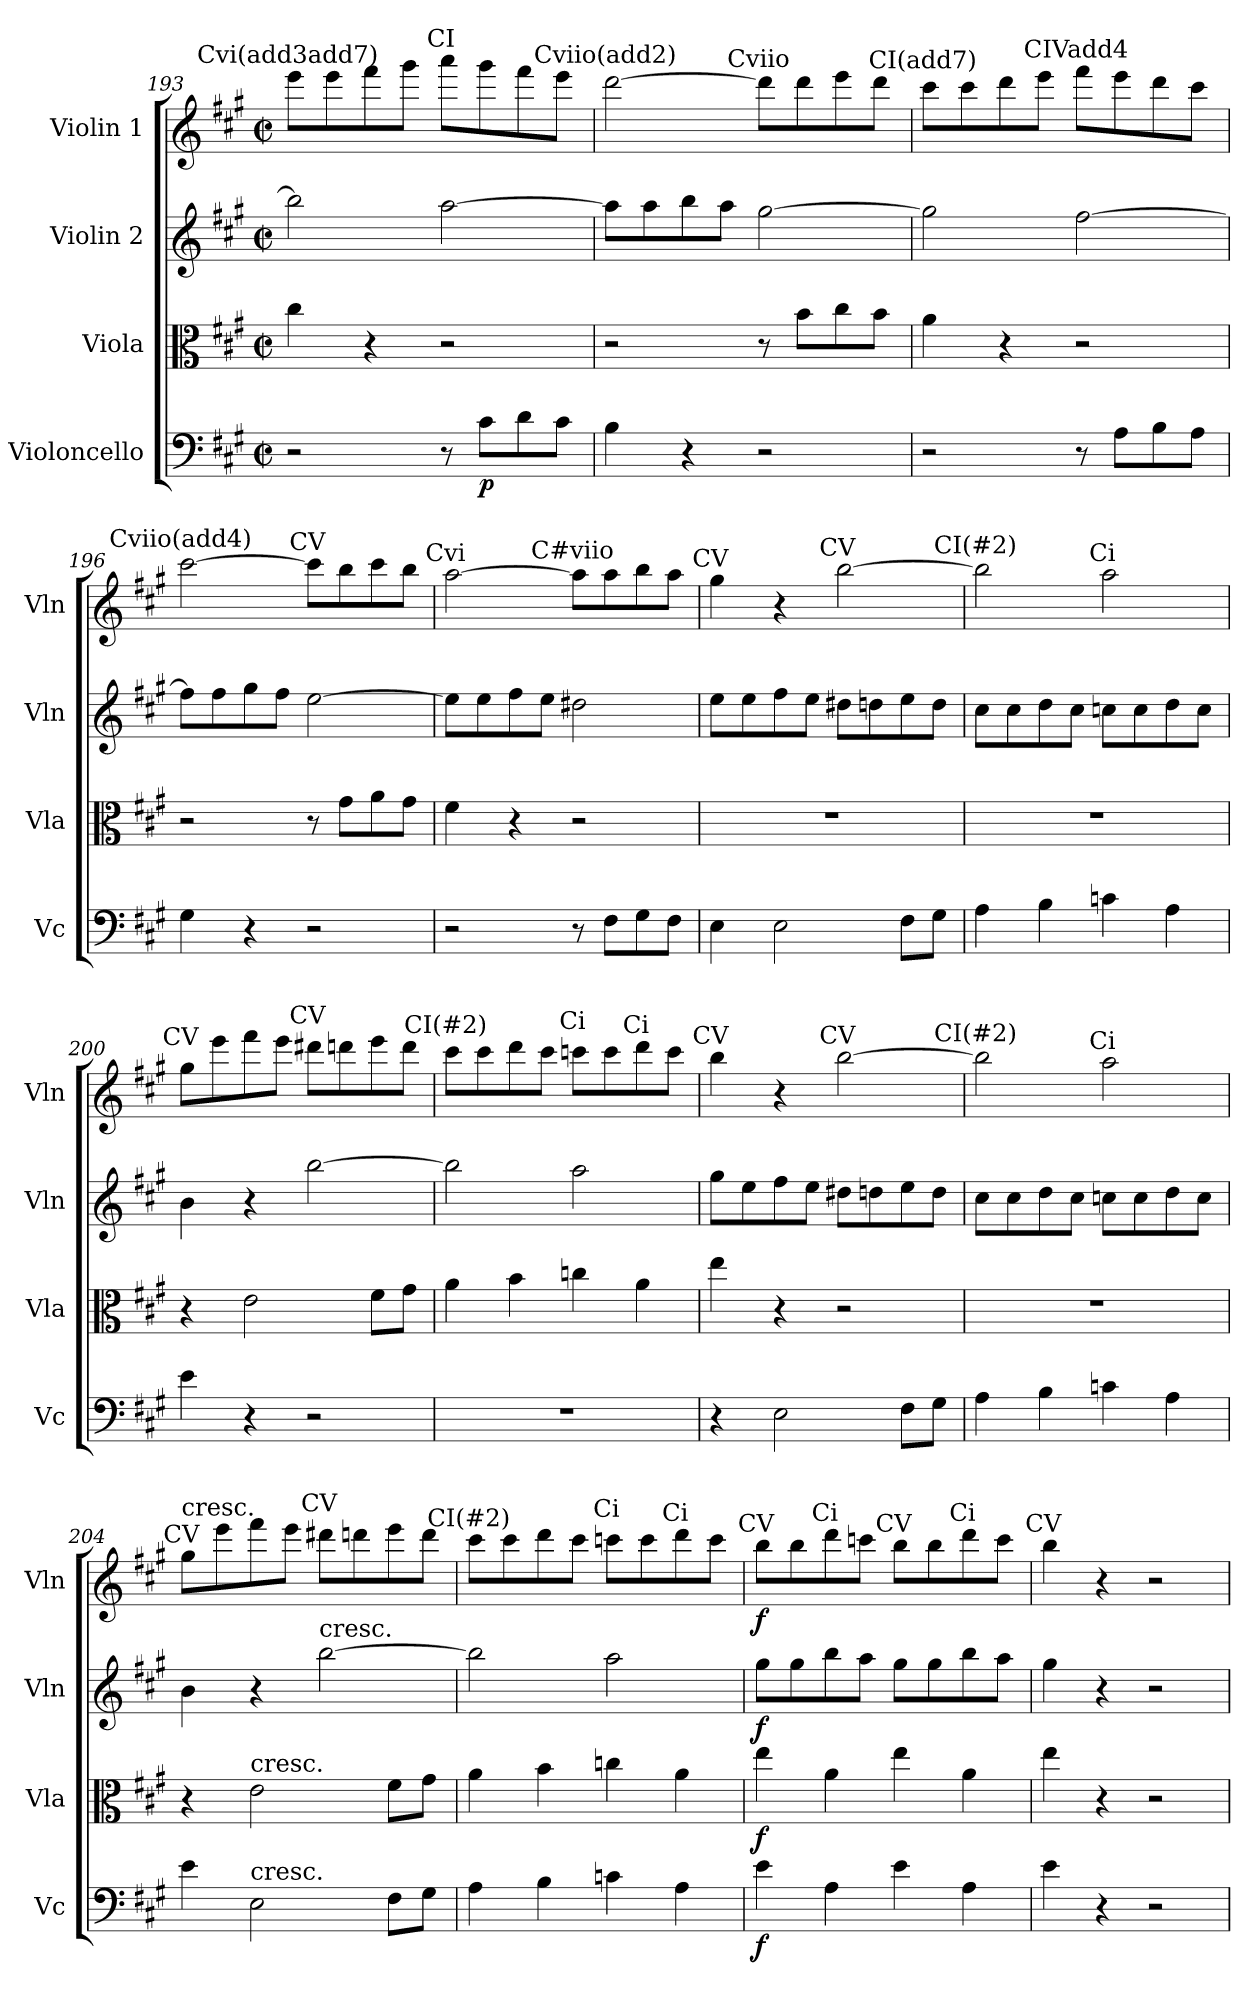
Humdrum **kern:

**kern	**dynam	**kern	**dynam	**kern	**dynam	**kern	**dynam
*part4	*part4	*part3	*part3	*part2	*part2	*part1	*part1
*staff4	*staff4	*staff3	*staff3	*staff2	*staff2	*staff1	*staff1
*I"Violoncello	*	*I"Viola	*	*I"Violin 2	*	*I"Violin 1	*
*I'Vc	*	*I'Vla	*	*I'Vln	*	*I'Vln	*
*clefF4	*	*clefC3	*	*clefG2	*	*clefG2	*
*k[f#c#g#]	*	*k[f#c#g#]	*	*k[f#c#g#]	*	*k[f#c#g#]	*
*A:	*	*A:	*	*A:	*	*A:	*
*M2/2	*	*M2/2	*	*M2/2	*	*M2/2	*
*met(c|)	*	*met(c|)	*	*met(c|)	*	*met(c|)	*
=193	=193	=193	=193	=193	=193	=193	=193
!	!	!	!	!	!	!LO:TX:a:cj:t=Cvi(add3add7)	!
2r	.	4cc#\	.	2bb\]	.	8eee\L	.
.	.	.	.	.	.	8eee\	.
.	.	4r	.	.	.	8fff#\	.
.	.	.	.	.	.	8ggg#\J	.
!	!	!	!	!	!	!LO:TX:a:cj:t=CI	!
8r	.	2r	.	[2aa\	.	8aaa\L	.
!	!LO:DY:b	!	!	!	!	!	!
8c#\L	p	.	.	.	.	8ggg#\	.
8d\	.	.	.	.	.	8fff#\	.
8c#\J	.	.	.	.	.	8eee\J	.
=194	=194	=194	=194	=194	=194	=194	=194
!	!	!	!	!	!	!LO:TX:a:cj:t=Cviio(add2)	!
4B\	.	2r	.	8aa\L]	.	[2ddd\	.
.	.	.	.	8aa\	.	.	.
4r	.	.	.	8bb\	.	.	.
.	.	.	.	8aa\J	.	.	.
!	!	!	!	!	!	!LO:TX:a:cj:t=Cviio	!
2r	.	8r	.	[2gg#\	.	8ddd\L]	.
.	.	8b\L	.	.	.	8ddd\	.
.	.	8cc#\	.	.	.	8eee\	.
.	.	8b\J	.	.	.	8ddd\J	.
!!LO:LB:g=z
=195	=195	=195	=195	=195	=195	=195	=195
!	!	!	!	!	!	!LO:TX:a:cj:t=CI(add7)	!
2r	.	4a\	.	2gg#\]	.	8ccc#\L	.
.	.	.	.	.	.	8ccc#\	.
.	.	4r	.	.	.	8ddd\	.
.	.	.	.	.	.	8eee\J	.
!	!	!	!	!	!	!LO:TX:a:cj:t=CIVadd4	!
8r	.	2r	.	[2ff#\	.	8fff#\L	.
8A\L	.	.	.	.	.	8eee\	.
8B\	.	.	.	.	.	8ddd\	.
8A\J	.	.	.	.	.	8ccc#\J	.
!!LO:PB:g=z
=196	=196	=196	=196	=196	=196	=196	=196
!	!	!	!	!	!	!LO:TX:a:cj:t=Cviio(add4)	!
4G#\	.	2r	.	8ff#\L]	.	[2ccc#\	.
.	.	.	.	8ff#\	.	.	.
4r	.	.	.	8gg#\	.	.	.
.	.	.	.	8ff#\J	.	.	.
!	!	!	!	!	!	!LO:TX:a:cj:t=CV	!
2r	.	8r	.	[2ee\	.	8ccc#\L]	.
.	.	8g#\L	.	.	.	8bb\	.
.	.	8a\	.	.	.	8ccc#\	.
.	.	8g#\J	.	.	.	8bb\J	.
=197	=197	=197	=197	=197	=197	=197	=197
!	!	!	!	!	!	!LO:TX:a:cj:t=Cvi	!
2r	.	4f#\	.	8ee\L]	.	[2aa\	.
.	.	.	.	8ee\	.	.	.
.	.	4r	.	8ff#\	.	.	.
.	.	.	.	8ee\J	.	.	.
!	!	!	!	!	!	!LO:TX:a:cj:t=C#viio	!
8r	.	2r	.	2dd#X\	.	8aa\L]	.
8F#\L	.	.	.	.	.	8aa\	.
8G#\	.	.	.	.	.	8bb\	.
8F#\J	.	.	.	.	.	8aa\J	.
=198	=198	=198	=198	=198	=198	=198	=198
!	!	!	!	!	!	!LO:TX:a:cj:t=CV	!
4E\	.	1r	.	8ee\L	.	4gg#\	.
.	.	.	.	8ee\	.	.	.
2E\	.	.	.	8ff#\	.	4r	.
.	.	.	.	8ee\J	.	.	.
!	!	!	!	!	!	!LO:TX:a:cj:t=CV	!
.	.	.	.	8dd#X\L	.	[2bb\	.
.	.	.	.	8ddn\	.	.	.
8F#\L	.	.	.	8ee\	.	.	.
8G#\J	.	.	.	8dd\J	.	.	.
=199	=199	=199	=199	=199	=199	=199	=199
!	!	!	!	!	!	!LO:TX:a:cj:t=CI(#2)	!
4A\	.	1r	.	8cc#\L	.	2bb\]	.
.	.	.	.	8cc#\	.	.	.
4B\	.	.	.	8dd\	.	.	.
.	.	.	.	8cc#\J	.	.	.
!	!	!	!	!	!	!LO:TX:a:cj:t=Ci	!
4cn\	.	.	.	8ccn\L	.	2aa\	.
.	.	.	.	8cc\	.	.	.
4A\	.	.	.	8dd\	.	.	.
.	.	.	.	8cc\J	.	.	.
!!LO:LB:g=z
=200	=200	=200	=200	=200	=200	=200	=200
!	!	!	!	!	!	!LO:TX:a:cj:t=CV	!
4e\	.	4r	.	4b\	.	8gg#\L	.
.	.	.	.	.	.	8eee\	.
4r	.	2e\	.	4r	.	8fff#\	.
.	.	.	.	.	.	8eee\J	.
!	!	!	!	!	!	!LO:TX:a:cj:t=CV	!
2r	.	.	.	[2bb\	.	8ddd#X\L	.
.	.	.	.	.	.	8dddn\	.
.	.	8f#\L	.	.	.	8eee\	.
.	.	8g#\J	.	.	.	8ddd\J	.
=201	=201	=201	=201	=201	=201	=201	=201
!	!	!	!	!	!	!LO:TX:a:cj:t=CI(#2)	!
1r	.	4a\	.	2bb\]	.	8ccc#\L	.
.	.	.	.	.	.	8ccc#\	.
.	.	4b\	.	.	.	8ddd\	.
.	.	.	.	.	.	8ccc#\J	.
!	!	!	!	!	!	!LO:TX:a:cj:t=Ci	!
.	.	4ccn\	.	2aa\	.	8cccn\L	.
.	.	.	.	.	.	8ccc\	.
!	!	!	!	!	!	!LO:TX:a:cj:t=Ci	!
.	.	4a\	.	.	.	8ddd\	.
.	.	.	.	.	.	8ccc\J	.
=202	=202	=202	=202	=202	=202	=202	=202
!	!	!	!	!	!	!LO:TX:a:cj:t=CV	!
4r	.	4ee\	.	8gg#\L	.	4bb\	.
.	.	.	.	8ee\	.	.	.
2E\	.	4r	.	8ff#\	.	4r	.
.	.	.	.	8ee\J	.	.	.
!	!	!	!	!	!	!LO:TX:a:cj:t=CV	!
.	.	2r	.	8dd#X\L	.	[2bb\	.
.	.	.	.	8ddn\	.	.	.
8F#\L	.	.	.	8ee\	.	.	.
8G#\J	.	.	.	8dd\J	.	.	.
!!LO:PB:g=z
=203	=203	=203	=203	=203	=203	=203	=203
!	!	!	!	!	!	!LO:TX:a:cj:t=CI(#2)	!
4A\	.	1r	.	8cc#\L	.	2bb\]	.
.	.	.	.	8cc#\	.	.	.
4B\	.	.	.	8dd\	.	.	.
.	.	.	.	8cc#\J	.	.	.
!	!	!	!	!	!	!LO:TX:a:cj:t=Ci	!
4cn\	.	.	.	8ccn\L	.	2aa\	.
.	.	.	.	8cc\	.	.	.
4A\	.	.	.	8dd\	.	.	.
.	.	.	.	8cc\J	.	.	.
=204	=204	=204	=204	=204	=204	=204	=204
!	!	!	!	!	!	!LO:TX:a:cj:t=CV	!
!	!	!	!	!	!	!LO:TX:a:t=cresc.	!
4e\	.	4r	.	4b\	.	8gg#\L	.
.	.	.	.	.	.	8eee\	.
!	!	!LO:TX:a:t=cresc.	!	!	!	!	!
!LO:TX:a:t=cresc.	!	!	!	!	!	!	!
2E\	.	2e\	.	4r	.	8fff#\	.
.	.	.	.	.	.	8eee\J	.
!	!	!	!	!	!	!LO:TX:a:cj:t=CV	!
!	!	!	!	!LO:TX:a:t=cresc.	!	!	!
.	.	.	.	[2bb\	.	8ddd#X\L	.
.	.	.	.	.	.	8dddn\	.
8F#\L	.	8f#\L	.	.	.	8eee\	.
8G#\J	.	8g#\J	.	.	.	8ddd\J	.
=205	=205	=205	=205	=205	=205	=205	=205
!	!	!	!	!	!	!LO:TX:a:cj:t=CI(#2)	!
4A\	.	4a\	.	2bb\]	.	8ccc#\L	.
.	.	.	.	.	.	8ccc#\	.
4B\	.	4b\	.	.	.	8ddd\	.
.	.	.	.	.	.	8ccc#\J	.
!	!	!	!	!	!	!LO:TX:a:cj:t=Ci	!
4cn\	.	4ccn\	.	2aa\	.	8cccn\L	.
.	.	.	.	.	.	8ccc\	.
!	!	!	!	!	!	!LO:TX:a:cj:t=Ci	!
4A\	.	4a\	.	.	.	8ddd\	.
.	.	.	.	.	.	8ccc\J	.
!!LO:LB:g=z
=206	=206	=206	=206	=206	=206	=206	=206
!	!	!	!	!	!	!LO:TX:a:cj:t=CV	!
!	!LO:DY:b	!	!LO:DY:b	!	!LO:DY:b	!	!LO:DY:b
4e\	f	4ee\	f	8gg#\L	f	8bb\L	f
.	.	.	.	8gg#\	.	8bb\	.
!	!	!	!	!	!	!LO:TX:a:cj:t=Ci	!
4A\	.	4a\	.	8bb\	.	8ddd\	.
.	.	.	.	8aa\J	.	8cccn\J	.
!	!	!	!	!	!	!LO:TX:a:cj:t=CV	!
4e\	.	4ee\	.	8gg#\L	.	8bb\L	.
.	.	.	.	8gg#\	.	8bb\	.
!	!	!	!	!	!	!LO:TX:a:cj:t=Ci	!
4A\	.	4a\	.	8bb\	.	8ddd\	.
.	.	.	.	8aa\J	.	8ccc\J	.
=207	=207	=207	=207	=207	=207	=207	=207
!	!	!	!	!	!	!LO:TX:a:cj:t=CV	!
4e\	.	4ee\	.	4gg#\	.	4bb\	.
4r	.	4r	.	4r	.	4r	.
2r	.	2r	.	2r	.	2r	.
=	=	=	=	=	=	=	=
*-	*-	*-	*-	*-	*-	*-	*-
